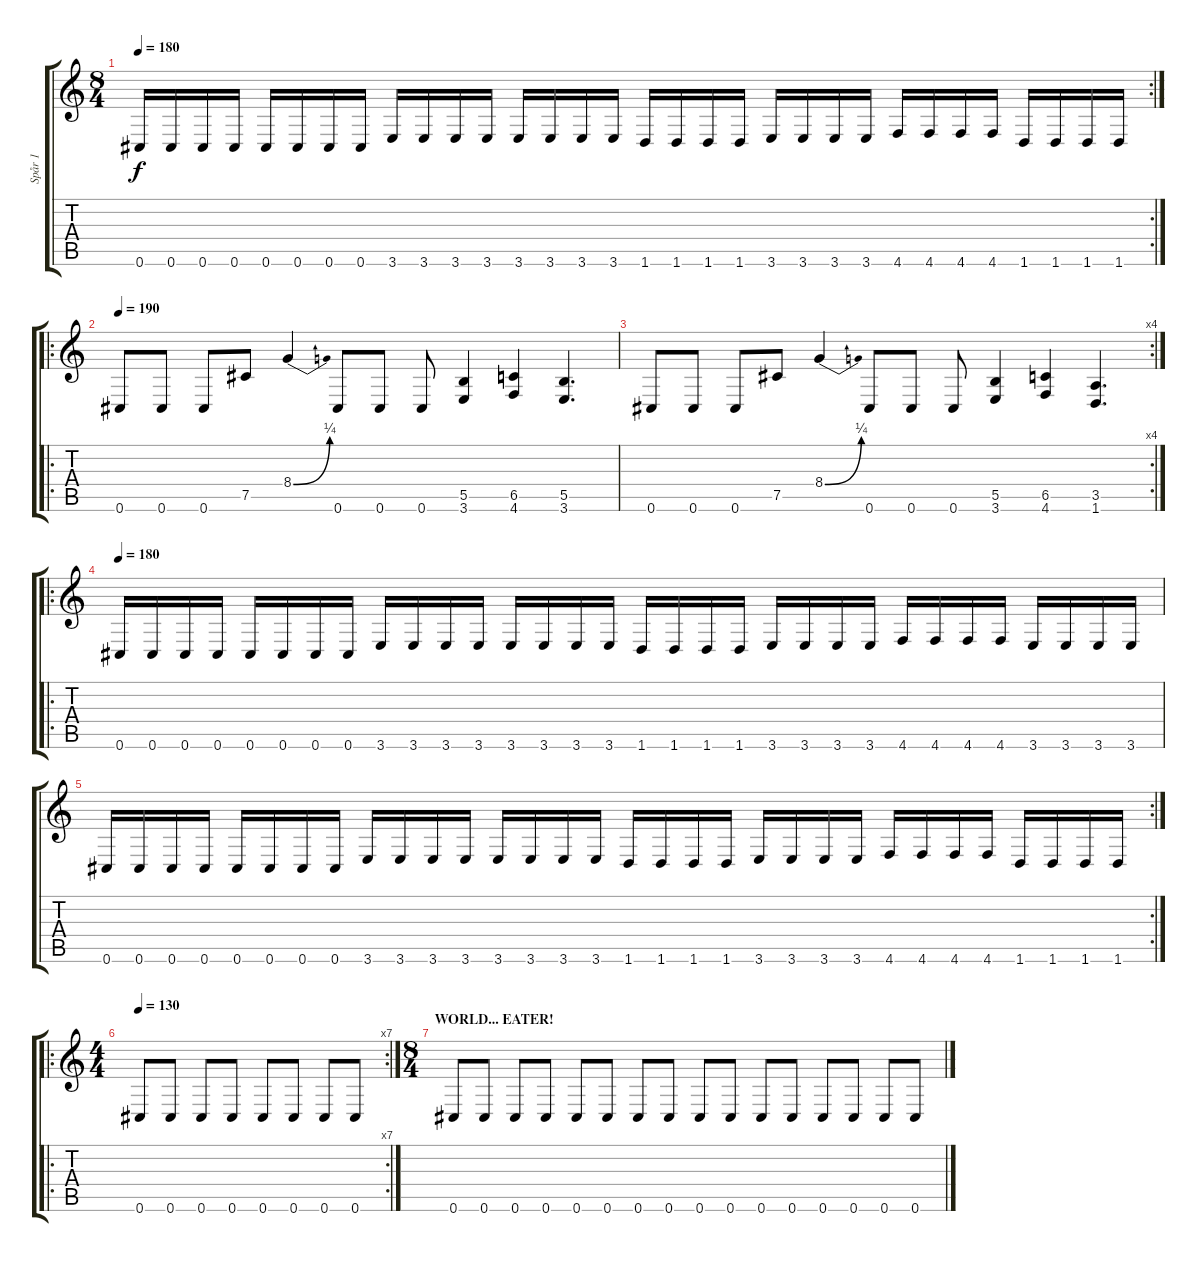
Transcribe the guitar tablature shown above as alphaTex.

\track ("Spår 1" "Spår 1") {instrument distortionguitar}
\staff {score tabs}
\tuning (Db4 Ab3 E3 B2 Gb2 Db2) {hide}
\rc 2
\ts (8 4)
\tempo 180
\clef g2
\ks c
0.6.16{dy f} 0.6.16 0.6.16 0.6.16 0.6.16 0.6.16 0.6.16 0.6.16 3.6.16 3.6.16 3.6.16 3.6.16 3.6.16 3.6.16 3.6.16 3.6.16 1.6.16 1.6.16 1.6.16 1.6.16 3.6.16 3.6.16 3.6.16 3.6.16 4.6.16 4.6.16 4.6.16 4.6.16 1.6.16 1.6.16 1.6.16 1.6.16 |
\ro
\tempo 190
0.6.8 0.6.8 0.6.8 7.5.8 8.4{be (bend 0 0 60 1)}.4 0.6.8 0.6.8 0.6.8 (5.5 3.6).4 (6.5 4.6).4 (5.5 3.6).4{d} |
\rc 4
0.6.8 0.6.8 0.6.8 7.5.8 8.4{be (bend 0 0 60 1)}.4 0.6.8 0.6.8 0.6.8 (5.5 3.6).4 (6.5 4.6).4 (3.5 1.6).4{d} |
\ro
\tempo 180
0.6.16 0.6.16 0.6.16 0.6.16 0.6.16 0.6.16 0.6.16 0.6.16 3.6.16 3.6.16 3.6.16 3.6.16 3.6.16 3.6.16 3.6.16 3.6.16 1.6.16 1.6.16 1.6.16 1.6.16 3.6.16 3.6.16 3.6.16 3.6.16 4.6.16 4.6.16 4.6.16 4.6.16 3.6.16 3.6.16 3.6.16 3.6.16 |
\rc 2
0.6.16 0.6.16 0.6.16 0.6.16 0.6.16 0.6.16 0.6.16 0.6.16 3.6.16 3.6.16 3.6.16 3.6.16 3.6.16 3.6.16 3.6.16 3.6.16 1.6.16 1.6.16 1.6.16 1.6.16 3.6.16 3.6.16 3.6.16 3.6.16 4.6.16 4.6.16 4.6.16 4.6.16 1.6.16 1.6.16 1.6.16 1.6.16 |
\ro
\rc 7
\ts (4 4)
\tempo 130
0.6.8 0.6.8 0.6.8 0.6.8 0.6.8 0.6.8 0.6.8 0.6.8 |
\ts (8 4)
\section ("" "WORLD... EATER!")
0.6.8 0.6.8 0.6.8 0.6.8 0.6.8 0.6.8 0.6.8 0.6.8 0.6.8 0.6.8 0.6.8 0.6.8 0.6.8 0.6.8 0.6.8 0.6.8
